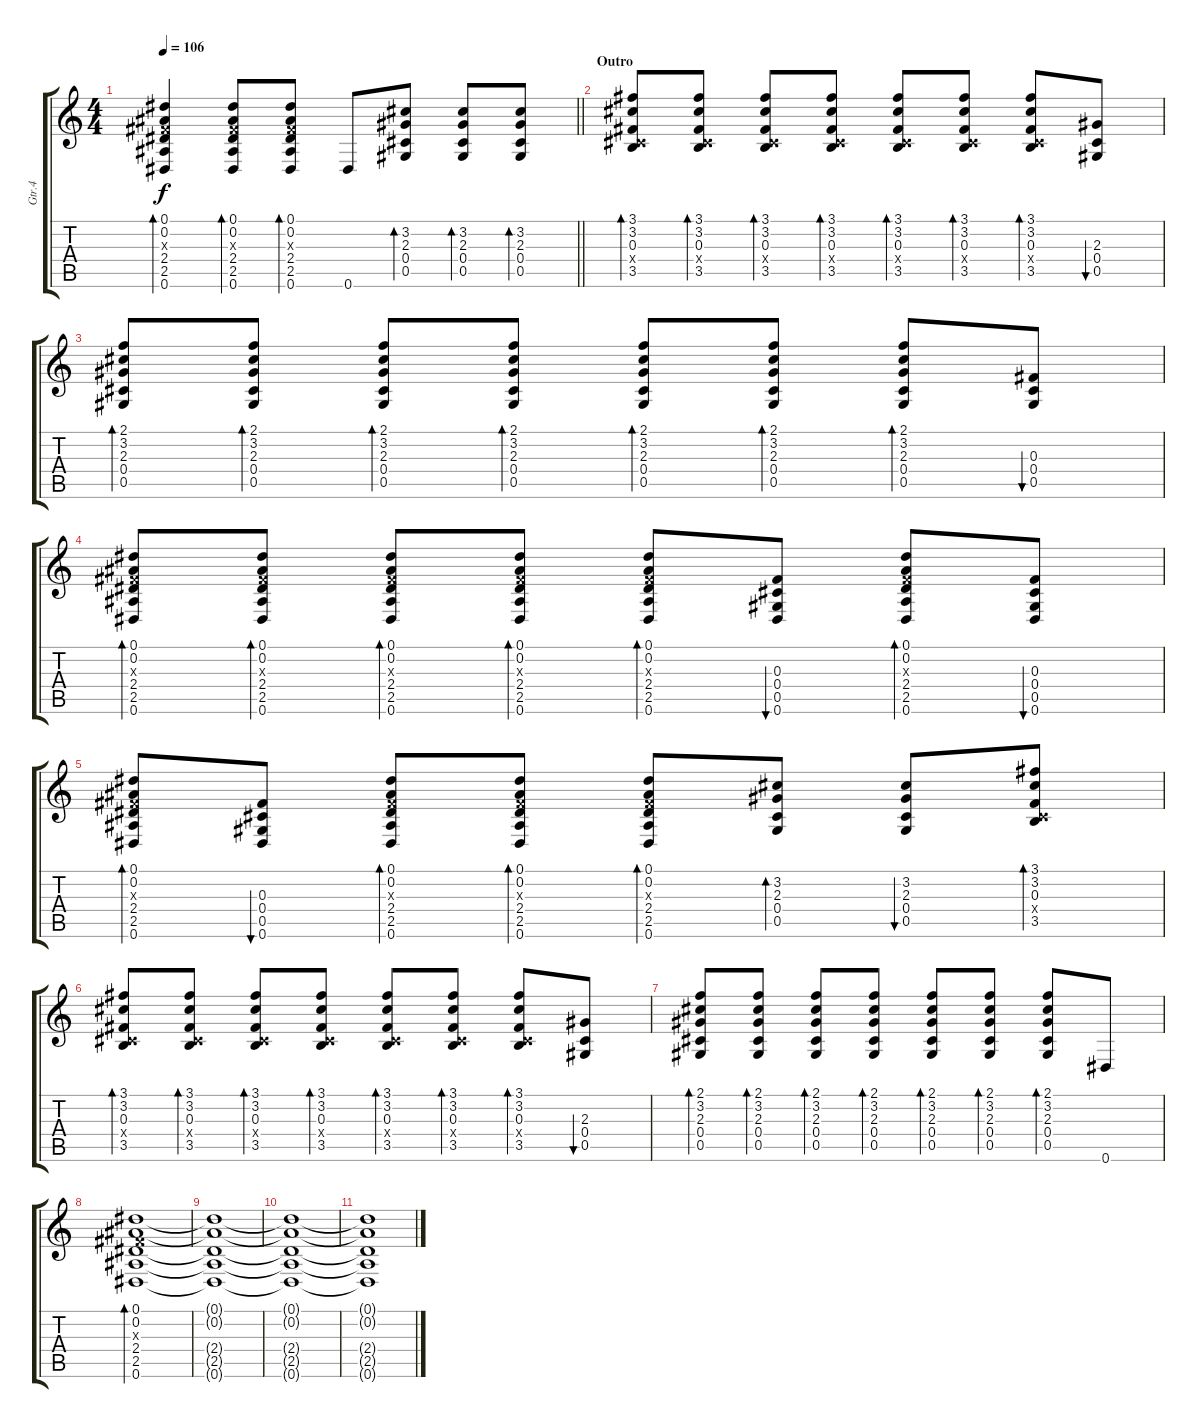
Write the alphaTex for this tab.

\track ("Gtr.4" "Gtr.4") {instrument overdrivenguitar}
\staff {score tabs}
\tuning (Eb4 Bb3 Gb3 Db3 Ab2 Eb2) {hide}
\ts (4 4)
\tempo 106
\clef g2
\barLineRight lightlight
\ks c
(0.1 0.2 0.3{x} 2.4 2.5 0.6).4{bd 60 dy f} (0.1 0.2 0.3{x} 2.4 2.5 0.6).8{bd 60} (0.1 0.2 0.3{x} 2.4 2.5 0.6).8{bd 60} 0.6.8 (3.2 2.3 0.4 0.5).8{bd 30} (3.2 2.3 0.4 0.5).8{bd 30} (3.2 2.3 0.4 0.5).8{bd 30} |
\section ("" "Outro")
(3.1 3.2 0.3 0.4{x} 3.5).8{bd 60} (3.1 3.2 0.3 0.4{x} 3.5).8{bd 60} (3.1 3.2 0.3 0.4{x} 3.5).8{bd 60} (3.1 3.2 0.3 0.4{x} 3.5).8{bd 60} (3.1 3.2 0.3 0.4{x} 3.5).8{bd 60} (3.1 3.2 0.3 0.4{x} 3.5).8{bd 60} (3.1 3.2 0.3 0.4{x} 3.5).8{bd 60} (2.3 0.4 0.5).8{bu 30} |
(2.1 3.2 2.3 0.4 0.5).8{bd 60} (2.1 3.2 2.3 0.4 0.5).8{bd 60} (2.1 3.2 2.3 0.4 0.5).8{bd 60} (2.1 3.2 2.3 0.4 0.5).8{bd 60} (2.1 3.2 2.3 0.4 0.5).8{bd 60} (2.1 3.2 2.3 0.4 0.5).8{bd 60} (2.1 3.2 2.3 0.4 0.5).8{bd 60} (0.3 0.4 0.5).8{bu 30} |
(0.1 0.2 0.3{x} 2.4 2.5 0.6).8{bd 60} (0.1 0.2 0.3{x} 2.4 2.5 0.6).8{bd 60} (0.1 0.2 0.3{x} 2.4 2.5 0.6).8{bd 60} (0.1 0.2 0.3{x} 2.4 2.5 0.6).8{bd 60} (0.1 0.2 0.3{x} 2.4 2.5 0.6).8{bd 60} (0.3 0.4 0.5 0.6).8{bu 30} (0.1 0.2 0.3{x} 2.4 2.5 0.6).8{bd 60} (0.3 0.4 0.5 0.6).8{bu 30} |
(0.1 0.2 0.3{x} 2.4 2.5 0.6).8{bd 60} (0.3 0.4 0.5 0.6).8{bu 30} (0.1 0.2 0.3{x} 2.4 2.5 0.6).8{bd 60} (0.1 0.2 0.3{x} 2.4 2.5 0.6).8{bd 60} (0.1 0.2 0.3{x} 2.4 2.5 0.6).8{bd 60} (3.2 2.3 0.4 0.5).8{bd 60} (3.2 2.3 0.4 0.5).8{bu 30} (3.1 3.2 0.3 0.4{x} 3.5).8{bd 60} |
(3.1 3.2 0.3 0.4{x} 3.5).8{bd 60} (3.1 3.2 0.3 0.4{x} 3.5).8{bd 60} (3.1 3.2 0.3 0.4{x} 3.5).8{bd 60} (3.1 3.2 0.3 0.4{x} 3.5).8{bd 60} (3.1 3.2 0.3 0.4{x} 3.5).8{bd 60} (3.1 3.2 0.3 0.4{x} 3.5).8{bd 60} (3.1 3.2 0.3 0.4{x} 3.5).8{bd 60} (2.3 0.4 0.5).8{bu 30} |
(2.1 3.2 2.3 0.4 0.5).8{bd 60} (2.1 3.2 2.3 0.4 0.5).8{bd 60} (2.1 3.2 2.3 0.4 0.5).8{bd 60} (2.1 3.2 2.3 0.4 0.5).8{bd 60} (2.1 3.2 2.3 0.4 0.5).8{bd 60} (2.1 3.2 2.3 0.4 0.5).8{bd 60} (2.1 3.2 2.3 0.4 0.5).8{bd 60} 0.6.8 |
(0.1 0.2 0.3{x} 2.4 2.5 0.6).1{bd 240} |
(0.1{t} 0.2{t} 2.4{t} 2.5{t} 0.6{t}).1 |
(0.1{t} 0.2{t} 2.4{t} 2.5{t} 0.6{t}).1 |
(0.1{t} 0.2{t} 2.4{t} 2.5{t} 0.6{t}).1
